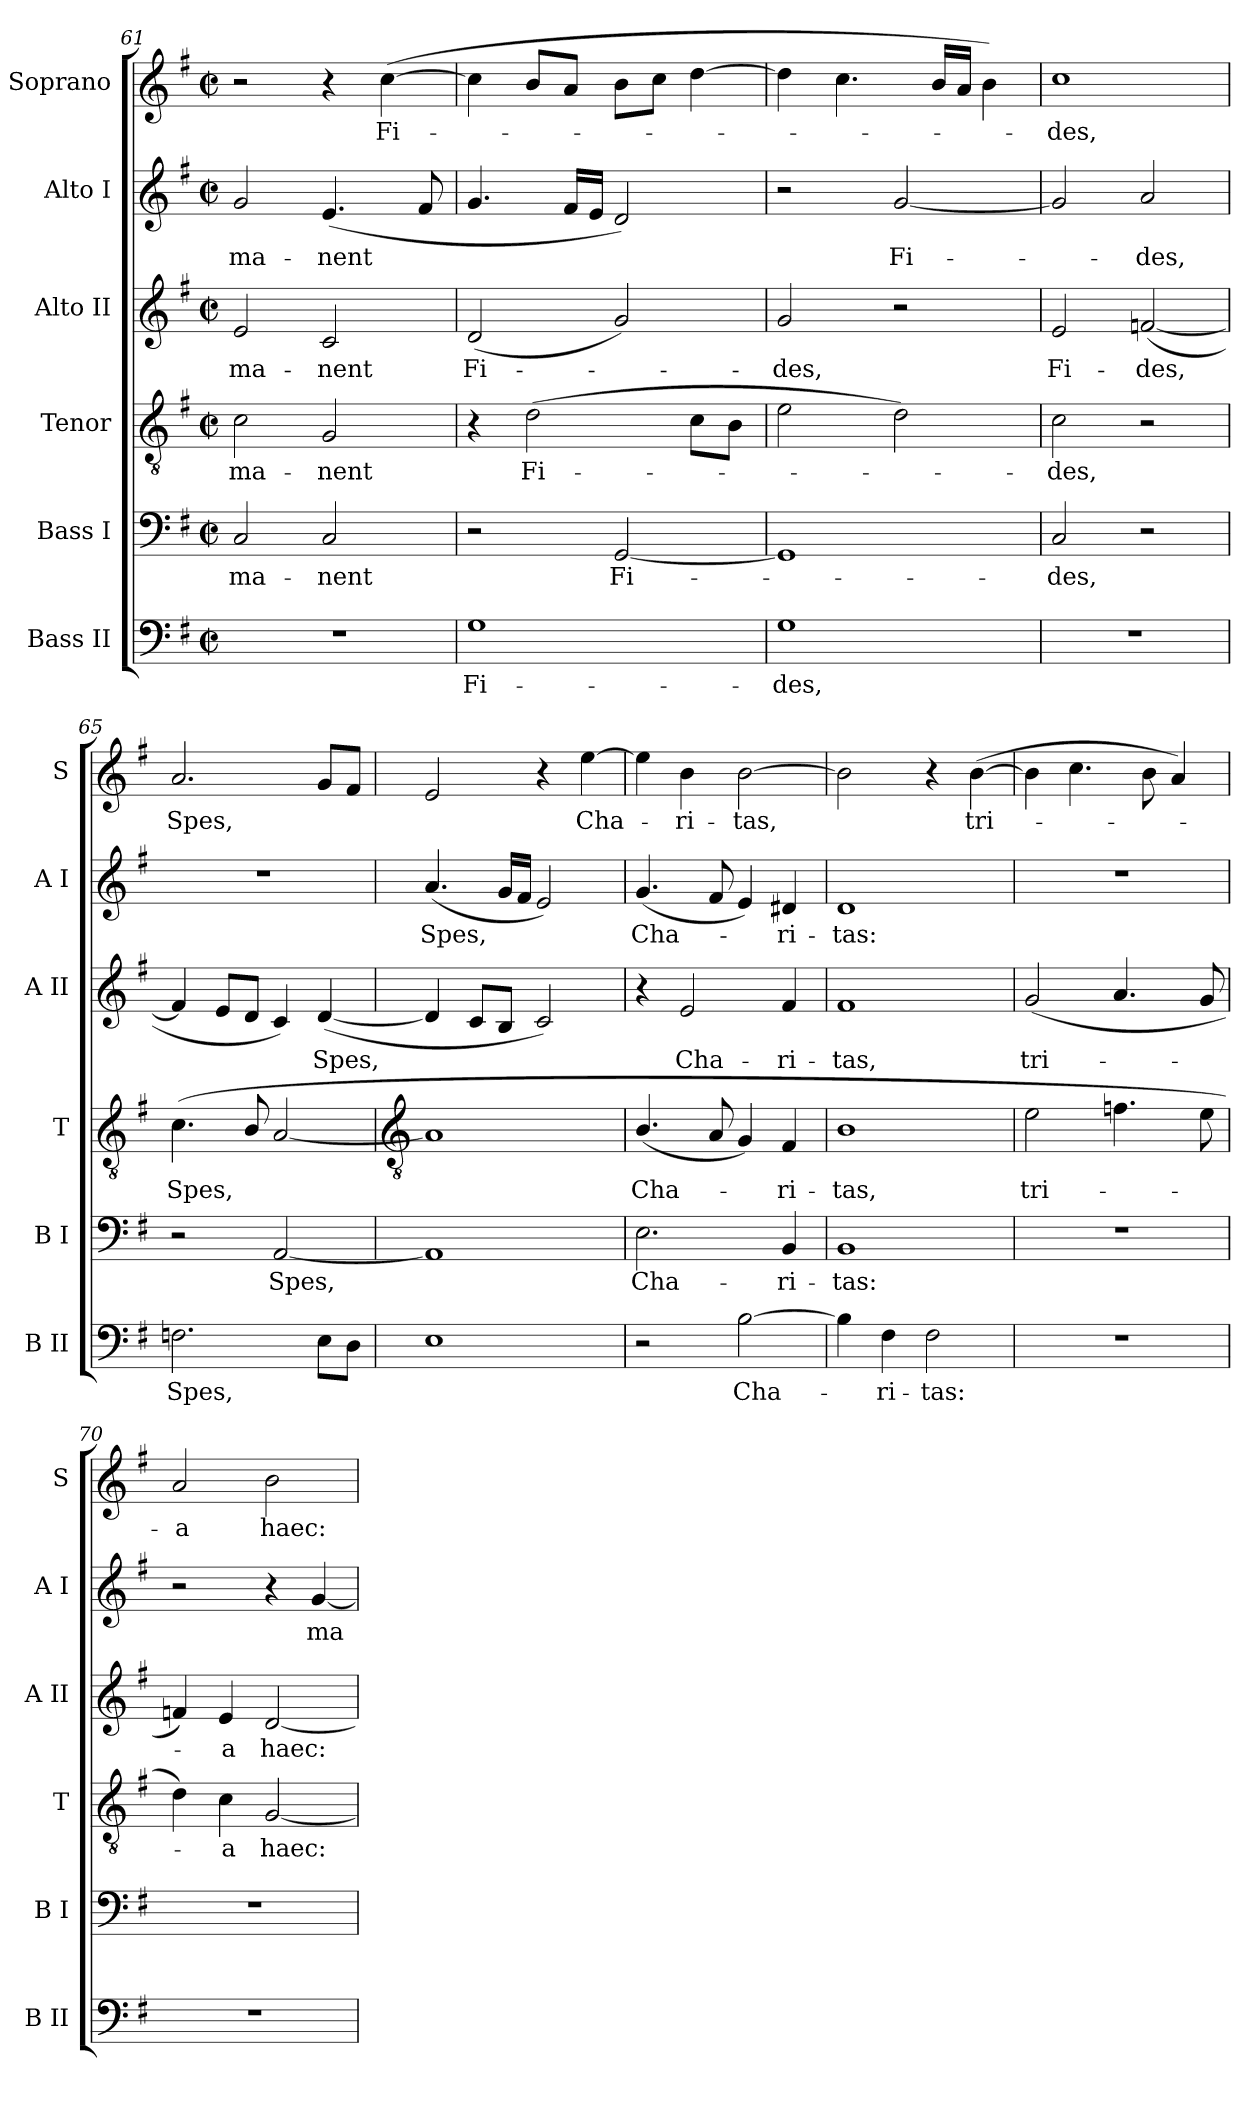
**kern	**text	**kern	**text	**kern	**text	**kern	**text	**kern	**text	**kern	**text
*part6	*part6	*part5	*part5	*part4	*part4	*part3	*part3	*part2	*part2	*part1	*part1
*staff6	*staff6	*staff5	*staff5	*staff4	*staff4	*staff3	*staff3	*staff2	*staff2	*staff1	*staff1
*I"Bass II	*	*I"Bass I	*	*I"Tenor	*	*I"Alto II	*	*I"Alto I	*	*I"Soprano	*
*I'B II	*	*I'B I	*	*I'T	*	*I'A II	*	*I'A I	*	*I'S	*
*clefF4	*	*clefF4	*	*clefGv2	*	*clefG2	*	*clefG2	*	*clefG2	*
*k[f#]	*	*k[f#]	*	*k[f#]	*	*k[f#]	*	*k[f#]	*	*k[f#]	*
*G:	*	*G:	*	*G:	*	*G:	*	*G:	*	*G:	*
*M2/2	*	*M2/2	*	*M2/2	*	*M2/2	*	*M2/2	*	*M2/2	*
*met(c|)	*	*met(c|)	*	*met(c|)	*	*met(c|)	*	*met(c|)	*	*met(c|)	*
=61	=61	=61	=61	=61	=61	=61	=61	=61	=61	=61	=61
!	!	!	!LO:LY:b	!	!LO:LY:b	!	!LO:LY:b	!	!LO:LY:b	!	!
1r	.	2C	ma-	2c	ma-	2e	ma-	2g	ma-	2r	.
!	!	!	!LO:LY:b	!	!LO:LY:b	!	!LO:LY:b	!	!LO:LY:b	!	!
.	.	2C	-nent	2G	-nent	2c	-nent	(<4.e	-nent	4r	.
!	!	!	!	!	!	!	!	!	!	!	!LO:LY:b
.	.	.	.	.	.	.	.	.	.	(>[4cc	Fi-
.	.	.	.	.	.	.	.	8f#	.	.	.
=62	=62	=62	=62	=62	=62	=62	=62	=62	=62	=62	=62
!	!LO:LY:b	!	!	!	!	!	!LO:LY:b	!	!	!	!
1G	Fi-	2r	.	4r	.	(<2d	Fi-	4.g	.	4cc]	.
!	!	!	!	!	!LO:LY:b	!	!	!	!	!	!
.	.	.	.	(>2d	Fi-	.	.	.	.	8bL	.
.	.	.	.	.	.	.	.	16f#LL	.	8aJ	.
.	.	.	.	.	.	.	.	16eJJ	.	.	.
!	!	!	!LO:LY:b	!	!	!	!	!	!	!	!
.	.	[2GG	Fi-	.	.	2g)	.	2d)	.	8bL	.
.	.	.	.	.	.	.	.	.	.	8ccJ	.
.	.	.	.	8cL	.	.	.	.	.	[4dd	.
.	.	.	.	8BJ	.	.	.	.	.	.	.
=63	=63	=63	=63	=63	=63	=63	=63	=63	=63	=63	=63
!	!LO:LY:b	!	!	!	!	!	!LO:LY:b	!	!	!	!
1G	-des,	1GG]	.	2e	.	2g	des,	2r	.	4dd]	.
.	.	.	.	.	.	.	.	.	.	4.cc	.
!	!	!	!	!	!	!	!	!	!LO:LY:b	!	!
.	.	.	.	2d)	.	2r	.	[2g	Fi-	.	.
.	.	.	.	.	.	.	.	.	.	16bLL	.
.	.	.	.	.	.	.	.	.	.	16aJJ	.
.	.	.	.	.	.	.	.	.	.	4b)	.
=64	=64	=64	=64	=64	=64	=64	=64	=64	=64	=64	=64
!	!	!	!LO:LY:b	!	!LO:LY:b	!	!LO:LY:b	!	!	!	!LO:LY:b
1r	.	2C	des,	2c	des,	2e	Fi-	2g]	.	1cc	des,
!	!	!	!	!	!	!	!LO:LY:b	!	!LO:LY:b	!	!
.	.	2r	.	2r	.	(<[2fn	-des,	2a	des,	.	.
=65	=65	=65	=65	=65	=65	=65	=65	=65	=65	=65	=65
!	!LO:LY:b	!	!	!	!LO:LY:b	!	!	!	!	!	!LO:LY:b
2.Fn	Spes,	2r	.	(>4.c	Spes,	4f]	.	1r	.	2.a	Spes,
.	.	.	.	.	.	8eL	.	.	.	.	.
.	.	.	.	8B/	.	8dJ	.	.	.	.	.
!	!	!	!LO:LY:b	!	!	!	!	!	!	!	!
.	.	[2AA	Spes,	[2A	.	4c)	.	.	.	.	.
!	!	!	!	!	!	!	!LO:LY:b	!	!	!	!
8EL	.	.	.	.	.	(<[4d	Spes,	.	.	8gL	.
8DJ	.	.	.	.	.	.	.	.	.	8f#J	.
!!LO:LB:g=z
=66	=66	=66	=66	=66	=66	=66	=66	=66	=66	=66	=66
*	*	*	*	*clefGv2	*	*	*	*	*	*	*
!	!	!	!	!	!	!	!	!	!LO:LY:b	!	!
1E	.	1AA]	.	1A]	.	4d]	.	(<4.a	Spes,	2e	.
.	.	.	.	.	.	8cL	.	.	.	.	.
.	.	.	.	.	.	8BJ	.	16gLL	.	.	.
.	.	.	.	.	.	.	.	16f#JJ	.	.	.
.	.	.	.	.	.	2c)	.	2e)	.	4r	.
!	!	!	!	!	!	!	!	!	!	!	!LO:LY:b
.	.	.	.	.	.	.	.	.	.	[4ee	Cha-
=67	=67	=67	=67	=67	=67	=67	=67	=67	=67	=67	=67
!	!	!	!LO:LY:b	!	!LO:LY:b	!	!	!	!LO:LY:b	!	!
2r	.	2.E	Cha-	(<4.B/	Cha-	4r	.	(<4.g	Cha-	4ee]	.
!	!	!	!	!	!	!	!LO:LY:b	!	!	!	!LO:LY:b
.	.	.	.	.	.	2e	Cha-	.	.	4b	ri-
.	.	.	.	8A	.	.	.	8f#	.	.	.
!	!LO:LY:b	!	!	!	!	!	!	!	!	!	!LO:LY:b
[2B	Cha-	.	.	4G)	.	.	.	4e)	.	[2b	-tas,
!	!	!	!LO:LY:b	!	!LO:LY:b	!	!LO:LY:b	!	!LO:LY:b	!	!
.	.	4BB	-ri-	4F#	ri-	4f#	-ri-	4d#X	ri-	.	.
=68	=68	=68	=68	=68	=68	=68	=68	=68	=68	=68	=68
!	!	!	!LO:LY:b	!	!LO:LY:b	!	!LO:LY:b	!	!LO:LY:b	!	!
4B]	.	1BB	-tas:	1B	-tas,	1f#	-tas,	1d	-tas:	2b]	.
!	!LO:LY:b	!	!	!	!	!	!	!	!	!	!
4F#	ri-	.	.	.	.	.	.	.	.	.	.
!	!LO:LY:b	!	!	!	!	!	!	!	!	!	!
2F#	-tas:	.	.	.	.	.	.	.	.	4r	.
!	!	!	!	!	!	!	!	!	!	!	!LO:LY:b
.	.	.	.	.	.	.	.	.	.	(>[4b	tri-
=69	=69	=69	=69	=69	=69	=69	=69	=69	=69	=69	=69
!	!	!	!	!	!LO:LY:b	!	!LO:LY:b	!	!	!	!
1r	.	1r	.	2e	tri-	(<2g	tri-	1r	.	4b]	.
.	.	.	.	.	.	.	.	.	.	4.cc	.
.	.	.	.	4.fn	.	4.a	.	.	.	.	.
.	.	.	.	.	.	.	.	.	.	8b	.
.	.	.	.	.	.	.	.	.	.	4a)	.
.	.	.	.	8e	.	8g	.	.	.	.	.
=70	=70	=70	=70	=70	=70	=70	=70	=70	=70	=70	=70
!	!	!	!	!	!	!	!	!	!	!	!LO:LY:b
1r	.	1r	.	4d)	.	4fn)	.	2r	.	2a	a
!	!	!	!	!	!LO:LY:b	!	!LO:LY:b	!	!	!	!
.	.	.	.	4c	a	4e	a	.	.	.	.
!	!	!	!	!	!LO:LY:b	!	!LO:LY:b	!	!	!	!LO:LY:b
.	.	.	.	[2G	haec:	[2d	haec:	4r	.	2b	haec:
!	!	!	!	!	!	!	!	!	!LO:LY:b	!	!
.	.	.	.	.	.	.	.	[4g	ma-	.	.
=	=	=	=	=	=	=	=	=	=	=	=
*-	*-	*-	*-	*-	*-	*-	*-	*-	*-	*-	*-
